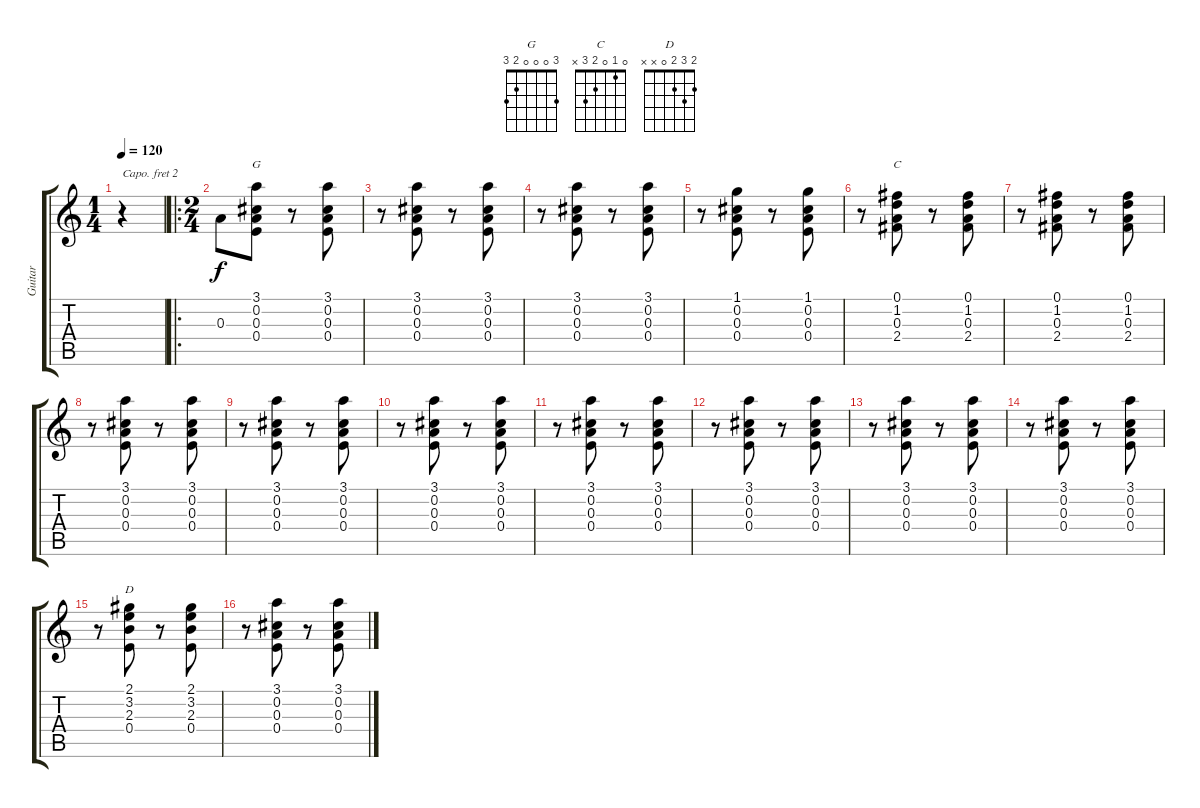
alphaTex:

\track ("Guitar" "Guitar") {instrument acousticguitarnylon}
\staff {score tabs}
\capo 2
\tuning (E4 B3 G3 D3 A2 E2) {hide}
\chord ("G" 3 0 0 0 2 3)
\chord ("C" 0 1 0 2 3 x)
\chord ("D" 2 3 2 0 x x)
\ts (1 4)
\tempo 120
\clef g2
\ks c
r.4{dy f instrument acousticguitarnylon} |
\ro
\ts (2 4)
0.3.8 (3.1 0.2 0.3 0.4).8{ch "G"} r.8 (3.1 0.2 0.3 0.4).8 |
r.8 (3.1 0.2 0.3 0.4).8 r.8 (3.1 0.2 0.3 0.4).8 |
r.8 (3.1 0.2 0.3 0.4).8 r.8 (3.1 0.2 0.3 0.4).8 |
r.8 (1.1 0.2 0.3 0.4).8 r.8 (1.1 0.2 0.3 0.4).8 |
r.8 (0.1 1.2 0.3 2.4).8{ch "C"} r.8 (0.1 1.2 0.3 2.4).8 |
r.8 (0.1 1.2 0.3 2.4).8 r.8 (0.1 1.2 0.3 2.4).8 |
r.8 (3.1 0.2 0.3 0.4).8 r.8 (3.1 0.2 0.3 0.4).8 |
r.8 (3.1 0.2 0.3 0.4).8 r.8 (3.1 0.2 0.3 0.4).8 |
r.8 (3.1 0.2 0.3 0.4).8 r.8 (3.1 0.2 0.3 0.4).8 |
r.8 (3.1 0.2 0.3 0.4).8 r.8 (3.1 0.2 0.3 0.4).8 |
r.8 (3.1 0.2 0.3 0.4).8 r.8 (3.1 0.2 0.3 0.4).8 |
r.8 (3.1 0.2 0.3 0.4).8 r.8 (3.1 0.2 0.3 0.4).8 |
r.8 (3.1 0.2 0.3 0.4).8 r.8 (3.1 0.2 0.3 0.4).8 |
r.8 (2.1 3.2 2.3 0.4).8{ch "D"} r.8 (2.1 3.2 2.3 0.4).8 |
r.8 (3.1 0.2 0.3 0.4).8 r.8 (3.1 0.2 0.3 0.4).8
